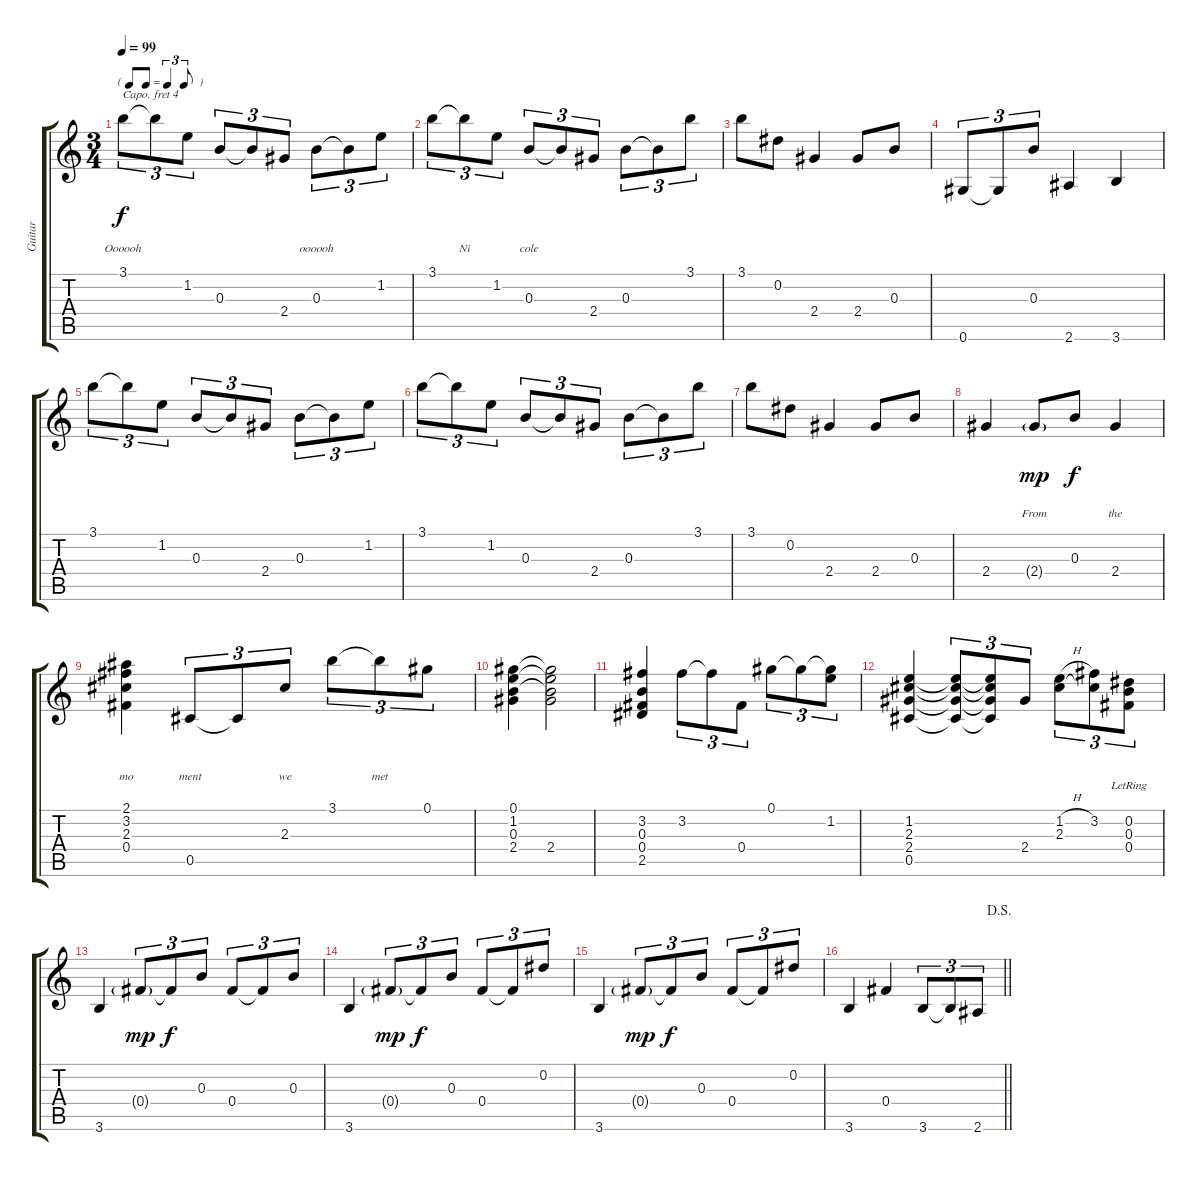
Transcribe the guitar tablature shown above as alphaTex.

\track ("Guitar" "Guitar") {instrument acousticguitarnylon}
\staff {score tabs}
\capo 4
\tuning (E4 B3 G3 D3 A2 E2) {hide}
\ts (3 4)
\tf triplet8th
\tempo 99
\clef g2
\ks c
3.1.8{tu (3 2) lyrics (0 "") lyrics (1 "") lyrics (2 "") lyrics (3 "Oooooh") lyrics (4 "") dy f} 3.1{t}.8{tu (3 2) lyrics (0 "") lyrics (1 "") lyrics (2 "") lyrics (3 "") lyrics (4 "")} 1.2.8{tu (3 2) lyrics (0 "") lyrics (1 "") lyrics (2 "") lyrics (3 "") lyrics (4 "")} 0.3.8{tu (3 2) lyrics (0 "") lyrics (1 "") lyrics (2 "") lyrics (3 "") lyrics (4 "")} 0.3{t}.8{tu (3 2) lyrics (0 "") lyrics (1 "") lyrics (2 "") lyrics (3 "") lyrics (4 "")} 2.4.8{tu (3 2) lyrics (0 "") lyrics (1 "") lyrics (2 "") lyrics (3 "") lyrics (4 "")} 0.3.8{tu (3 2) lyrics (0 "") lyrics (1 "") lyrics (2 "") lyrics (3 "oooooh") lyrics (4 "")} 0.3{t}.8{tu (3 2) lyrics (0 "") lyrics (1 "") lyrics (2 "") lyrics (3 "") lyrics (4 "")} 1.2.8{tu (3 2) lyrics (0 "") lyrics (1 "") lyrics (2 "") lyrics (3 "") lyrics (4 "")} |
3.1.8{tu (3 2) lyrics (0 "") lyrics (1 "") lyrics (2 "") lyrics (3 "") lyrics (4 "")} 3.1{t}.8{tu (3 2) lyrics (0 "") lyrics (1 "") lyrics (2 "") lyrics (3 "Ni") lyrics (4 "")} 1.2.8{tu (3 2) lyrics (0 "") lyrics (1 "") lyrics (2 "") lyrics (3 "") lyrics (4 "")} 0.3.8{tu (3 2) lyrics (0 "") lyrics (1 "") lyrics (2 "") lyrics (3 "cole") lyrics (4 "")} 0.3{t}.8{tu (3 2) lyrics (0 "") lyrics (1 "") lyrics (2 "") lyrics (3 "") lyrics (4 "")} 2.4.8{tu (3 2)} 0.3.8{tu (3 2)} 0.3{t}.8{tu (3 2)} 3.1.8{tu (3 2)} |
3.1.8 0.2.8 2.4.4 2.4.8 0.3.8 |
0.6.8{tu (3 2)} 0.6{t}.8{tu (3 2)} 0.3.8{tu (3 2)} 2.6.4 3.6.4 |
3.1.8{tu (3 2)} 3.1{t}.8{tu (3 2)} 1.2.8{tu (3 2)} 0.3.8{tu (3 2)} 0.3{t}.8{tu (3 2)} 2.4.8{tu (3 2)} 0.3.8{tu (3 2)} 0.3{t}.8{tu (3 2)} 1.2.8{tu (3 2)} |
3.1.8{tu (3 2)} 3.1{t}.8{tu (3 2)} 1.2.8{tu (3 2)} 0.3.8{tu (3 2)} 0.3{t}.8{tu (3 2)} 2.4.8{tu (3 2)} 0.3.8{tu (3 2)} 0.3{t}.8{tu (3 2)} 3.1.8{tu (3 2)} |
3.1.8 0.2.8 2.4.4 2.4.8 0.3.8 |
2.4.4{lyrics (0 "") lyrics (1 "") lyrics (2 "") lyrics (3 "") lyrics (4 "")} 2.4{g}.8{lyrics (0 "") lyrics (1 "") lyrics (2 "") lyrics (3 "") lyrics (4 "From") dy mp} 0.3.8{lyrics (0 "") lyrics (1 "") lyrics (2 "") lyrics (3 "") lyrics (4 "") dy f} 2.4.4{lyrics (0 "") lyrics (1 "") lyrics (2 "") lyrics (3 "") lyrics (4 "the")} |
(2.1 3.2 2.3 0.4).4{lyrics (0 "") lyrics (1 "") lyrics (2 "") lyrics (3 "") lyrics (4 "mo")} 0.5.8{tu (3 2) lyrics (0 "") lyrics (1 "") lyrics (2 "") lyrics (3 "") lyrics (4 "ment")} 0.5{t}.8{tu (3 2) lyrics (0 "") lyrics (1 "") lyrics (2 "") lyrics (3 "") lyrics (4 "")} 2.3.8{tu (3 2) lyrics (0 "") lyrics (1 "") lyrics (2 "") lyrics (3 "") lyrics (4 "we")} 3.1.8{tu (3 2) lyrics (0 "") lyrics (1 "") lyrics (2 "") lyrics (3 "") lyrics (4 "")} 3.1{t}.8{tu (3 2) lyrics (0 "") lyrics (1 "") lyrics (2 "") lyrics (3 "") lyrics (4 "met")} 0.1.8{tu (3 2)} |
(0.1 1.2 0.3 2.4).4 (0.1{t} 1.2{t} 0.3{t} 2.4).2 |
(3.2 0.3 0.4 2.5).4 3.2.8{tu (3 2)} 3.2{t}.8{tu (3 2)} 0.4.8{tu (3 2)} 0.1.8{tu (3 2)} 0.1{t}.8{tu (3 2)} (0.1{t} 1.2).8{tu (3 2)} |
(1.2 2.3 2.4 0.5).4 (1.2{t} 2.3{t} 2.4{t} 0.5{t}).8{tu (3 2)} (1.2{t} 2.3{t} 2.4{t} 0.5{t}).8{tu (3 2)} 2.4.8{tu (3 2)} (1.2{h} 2.3).8{tu (3 2)} (3.2 2.3{t}).8{tu (3 2)} (0.2{lr} 0.3{lr} 0.4{lr}).8{tu (3 2)} |
3.6.4 0.4{g}.8{tu (3 2) dy mp} 0.4{t}.8{tu (3 2) dy f} 0.3.8{tu (3 2)} 0.4.8{tu (3 2)} 0.4{t}.8{tu (3 2)} 0.3.8{tu (3 2)} |
3.6.4 0.4{g}.8{tu (3 2) dy mp} 0.4{t}.8{tu (3 2) dy f} 0.3.8{tu (3 2)} 0.4.8{tu (3 2)} 0.4{t}.8{tu (3 2)} 0.2.8{tu (3 2)} |
3.6.4 0.4{g}.8{tu (3 2) dy mp} 0.4{t}.8{tu (3 2) dy f} 0.3.8{tu (3 2)} 0.4.8{tu (3 2)} 0.4{t}.8{tu (3 2)} 0.2.8{tu (3 2)} |
\jump dalsegno
\barLineRight lightlight
3.6.4 0.4.4 3.6.8{tu (3 2)} 3.6{t}.8{tu (3 2)} 2.6.8{tu (3 2)}
